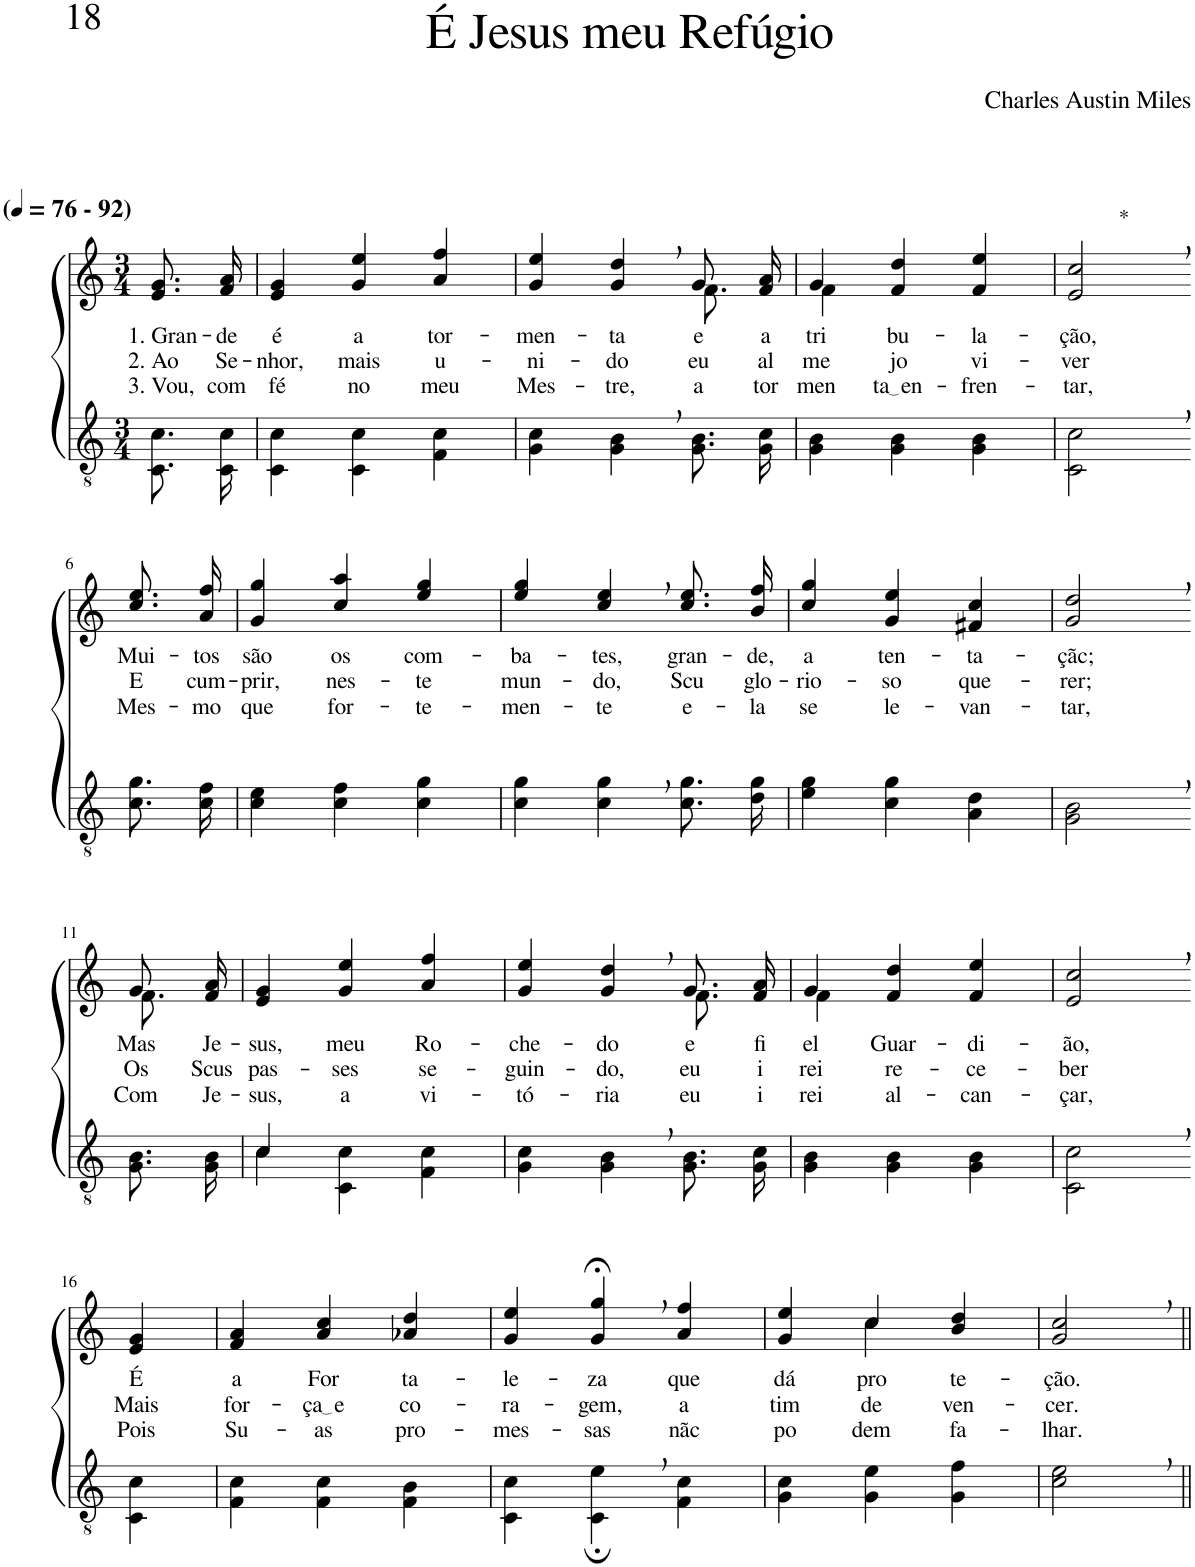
**kern	**kern	**text	**text	**text
*part2	*part1	*part1	*part1	*part1
*staff2	*staff1	*staff1	*staff1	*staff1
*I"Parte III e IV	*I"Parte I e II	*	*	*
*clefGv2	*clefG2	*	*	*
*Trd3c5	*Trd3c5	*	*	*
*k[]	*k[]	*	*	*
*M3/4	*M3/4	*	*	*
*MM76	*MM76	*	*	*
=1	=1	=1	=1	=1
!	!LO:TX:a:B:t=(	!	!	!
!	!LO:TX:a:B:t=- 92)	!	!	!
!	!	!LO:LY:b	!LO:LY:b	!LO:LY:b
8.C/ 8.c/L	8.e/ 8.g/L	1. Gran-	2. Ao	3. Vou,
!	!	!LO:LY:b	!LO:LY:b	!LO:LY:b
16C/ 16c/Jk	16f/ 16a/Jk	-de	Se-	com
=2	=2	=2	=2	=2
!	!	!LO:LY:b	!LO:LY:b	!LO:LY:b
4C\ 4c\	4e/ 4g/	é	-nhor,	fé
!	!	!LO:LY:b	!LO:LY:b	!LO:LY:b
4C\ 4c\	4g/ 4ee/	a	mais	no
!	!	!LO:LY:b	!LO:LY:b	!LO:LY:b
4F\ 4c\	4a/ 4ff/	tor-	u-	meu
=3	=3	=3	=3	=3
!	!	!LO:LY:b	!LO:LY:b	!LO:LY:b
*	*^	*	*	*
4G\ 4c\	4g/ 4ee/	2ryy	-men-	-ni-	Mes-
!	!	!	!LO:LY:b	!LO:LY:b	!LO:LY:b
4G\, 4B\,	4g/, 4dd/,	.	-ta	-do	-tre,
!	!	!	!LO:LY:b	!LO:LY:b	!LO:LY:b
8.G/ 8.B/L	8.f/L	8g/	e	eu	a
.	.	8ryy	.	.	.
!	!	!	!LO:LY:b	!LO:LY:b	!LO:LY:b
16G/ 16c/Jk	16f/ 16a/Jk	.	a	al-	tor-
=4	=4	=4	=4	=4	=4
!	!	!	!LO:LY:b	!LO:LY:b	!LO:LY:b
4G\ 4B\	4g/	4f\	tri-	-me-	-men-
!	!	!	!LO:LY:b	!LO:LY:b	!LO:LY:b
4G\ 4B\	4f/ 4dd/	2ryy	-bu-	-jo	ta en
!	!	!	!LO:LY:b	!LO:LY:b	!LO:LY:b
4G\ 4B\	4f/ 4ee/	.	-la-	vi-	-fren-
*	*v	*v	*	*	*
=5	=5	=5	=5	=5
!	!LO:TX:a:t=*	!	!	!
!	!	!LO:LY:b	!LO:LY:b	!LO:LY:b
2C\, 2c\,	2e/, 2cc/,	-ção,	-ver	-tar,
!!LO:LB:g=z
=6-	=6-	=6-	=6-	=6-
!	!	!LO:LY:b	!LO:LY:b	!LO:LY:b
8.c\ 8.g\L	8.cc\ 8.ee\L	Mui-	E	Mes-
!	!	!LO:LY:b	!LO:LY:b	!LO:LY:b
16c\ 16f\Jk	16a\ 16ff\Jk	-tos	cum-	-mo
=7	=7	=7	=7	=7
!	!	!LO:LY:b	!LO:LY:b	!LO:LY:b
4c\ 4e\	4g/ 4gg/	são	-prir,	que
!	!	!LO:LY:b	!LO:LY:b	!LO:LY:b
4c\ 4f\	4cc/ 4aa/	os	nes-	for-
!	!	!LO:LY:b	!LO:LY:b	!LO:LY:b
4c\ 4g\	4ee/ 4gg/	com-	-te	-te-
=8	=8	=8	=8	=8
!	!	!LO:LY:b	!LO:LY:b	!LO:LY:b
4c\ 4g\	4ee/ 4gg/	-ba-	mun-	-men-
!	!	!LO:LY:b	!LO:LY:b	!LO:LY:b
4c\, 4g\,	4cc/, 4ee/,	-tes,	-do,	-te
!	!	!LO:LY:b	!LO:LY:b	!LO:LY:b
8.c\ 8.g\L	8.cc\ 8.ee\L	gran-	Scu	e-
!	!	!LO:LY:b	!LO:LY:b	!LO:LY:b
16d\ 16g\Jk	16b\ 16ff\Jk	-de,	glo-	-la
=9	=9	=9	=9	=9
!	!	!LO:LY:b	!LO:LY:b	!LO:LY:b
4e\ 4g\	4cc/ 4gg/	a	-rio-	se
!	!	!LO:LY:b	!LO:LY:b	!LO:LY:b
4c\ 4g\	4g/ 4ee/	ten-	-so	le-
!	!	!LO:LY:b	!LO:LY:b	!LO:LY:b
4A\ 4d\	4f#X/ 4cc/	-ta-	que-	-van-
=10	=10	=10	=10	=10
!	!	!LO:LY:b	!LO:LY:b	!LO:LY:b
2G\, 2B\,	2g/, 2dd/,	-çãc;	-rer;	-tar,-
!!LO:LB:g=z
=11-	=11-	=11-	=11-	=11-
*	*^	*	*	*
!	!	!	!LO:LY:b	!LO:LY:b	!LO:LY:b
8.G/ 8.B/L	8g/	8.f/L	Mas	Os	-Com
.	8ryy	.	.	.	.
!	!	!	!LO:LY:b	!LO:LY:b	!LO:LY:b
16G/ 16B/Jk	.	16f/ 16a/Jk	Je-	Scus	Je-
=12	=12	=12	=12	=12	=12
*^	*	*	*	*	*
!	!	!	!	!LO:LY:b	!LO:LY:b	!LO:LY:b
*	*	*v	*v	*	*	*
4c/	4c\	4e/ 4g/	-sus,	pas-	-sus,
!	!	!	!LO:LY:b	!LO:LY:b	!LO:LY:b
2ryy	4C\ 4c\	4g/ 4ee/	meu	-ses	a
!	!	!	!LO:LY:b	!LO:LY:b	!LO:LY:b
.	4F\ 4c\	4a/ 4ff/	Ro-	se-	vi-
=13	=13	=13	=13	=13	=13
!	!	!	!LO:LY:b	!LO:LY:b	!LO:LY:b
*v	*v	*^	*	*	*
4G\ 4c\	4g/ 4ee/	2ryy	-che-	-guin-	-tó-
!	!	!	!LO:LY:b	!LO:LY:b	!LO:LY:b
4G\, 4B\,	4g/, 4dd/,	.	-do	-do,	-ria
!	!	!	!LO:LY:b	!LO:LY:b	!LO:LY:b
8.G/ 8.B/L	8.g/L	8.f\	e	eu	eu
!	!	!	!LO:LY:b	!LO:LY:b	!LO:LY:b
16G/ 16c/Jk	16f/ 16a/Jk	16ryy	fi-	i-	i-
=14	=14	=14	=14	=14	=14
!	!	!	!LO:LY:b	!LO:LY:b	!LO:LY:b
4G\ 4B\	4g/	4f\	-el	-rei	-rei
!	!	!	!LO:LY:b	!LO:LY:b	!LO:LY:b
4G\ 4B\	4f/ 4dd/	2ryy	Guar-	re-	al-
!	!	!	!LO:LY:b	!LO:LY:b	!LO:LY:b
4G\ 4B\	4f/ 4ee/	.	-di-	-ce-	-can-
*	*v	*v	*	*	*
=15	=15	=15	=15	=15
!	!	!LO:LY:b	!LO:LY:b	!LO:LY:b
2C\, 2c\,	2e/, 2cc/,	-ão,	-ber	-çar,
!!LO:LB:g=z
=16-	=16-	=16-	=16-	=16-
!	!	!LO:LY:b	!LO:LY:b	!LO:LY:b
4C\ 4c\	4e/ 4g/	É	Mais	Pois
=17	=17	=17	=17	=17
!	!	!LO:LY:b	!LO:LY:b	!LO:LY:b
4F\ 4c\	4f/ 4a/	a	for-	Su-
!	!	!LO:LY:b	!LO:LY:b	!LO:LY:b
4F\ 4c\	4a/ 4cc/	For	ça e	-as
!	!	!LO:LY:b	!LO:LY:b	!LO:LY:b
4F\ 4B\	4a-X/ 4dd/	ta-	co-	pro-
=18	=18	=18	=18	=18
!	!	!LO:LY:b	!LO:LY:b	!LO:LY:b
4C\ 4c\	4g/ 4ee/	-le-	-ra-	-mes-
!	!	!LO:LY:b	!LO:LY:b	!LO:LY:b
4C\;, 4e\;,	4g/;<, 4gg/;<,	-za	-gem,	-sas
!	!	!LO:LY:b	!LO:LY:b	!LO:LY:b
4F\ 4c\	4a/ 4ff/	que	a	nãc
=19	=19	=19	=19	=19
*	*^	*	*	*
!	!	!	!LO:LY:b	!LO:LY:b	!LO:LY:b
4G\ 4c\	4ryy	4g/ 4ee/	dá	tim	po-
!	!	!	!LO:LY:b	!LO:LY:b	!LO:LY:b
4G\ 4e\	4cc\	4cc/	pro-	de	-dem
!	!	!	!LO:LY:b	!LO:LY:b	!LO:LY:b
4G\ 4f\	4ryy	4b/ 4dd/	-te-	ven-	fa-
=20	=20	=20	=20	=20	=20
!	!	!	!LO:LY:b	!LO:LY:b	!LO:LY:b
*	*v	*v	*	*	*
2c\, 2e\,	2g/, 2cc/,	-ção.	-cer.	-lhar.
=||	=||	=||	=||	=||
*-	*-	*-	*-	*-
